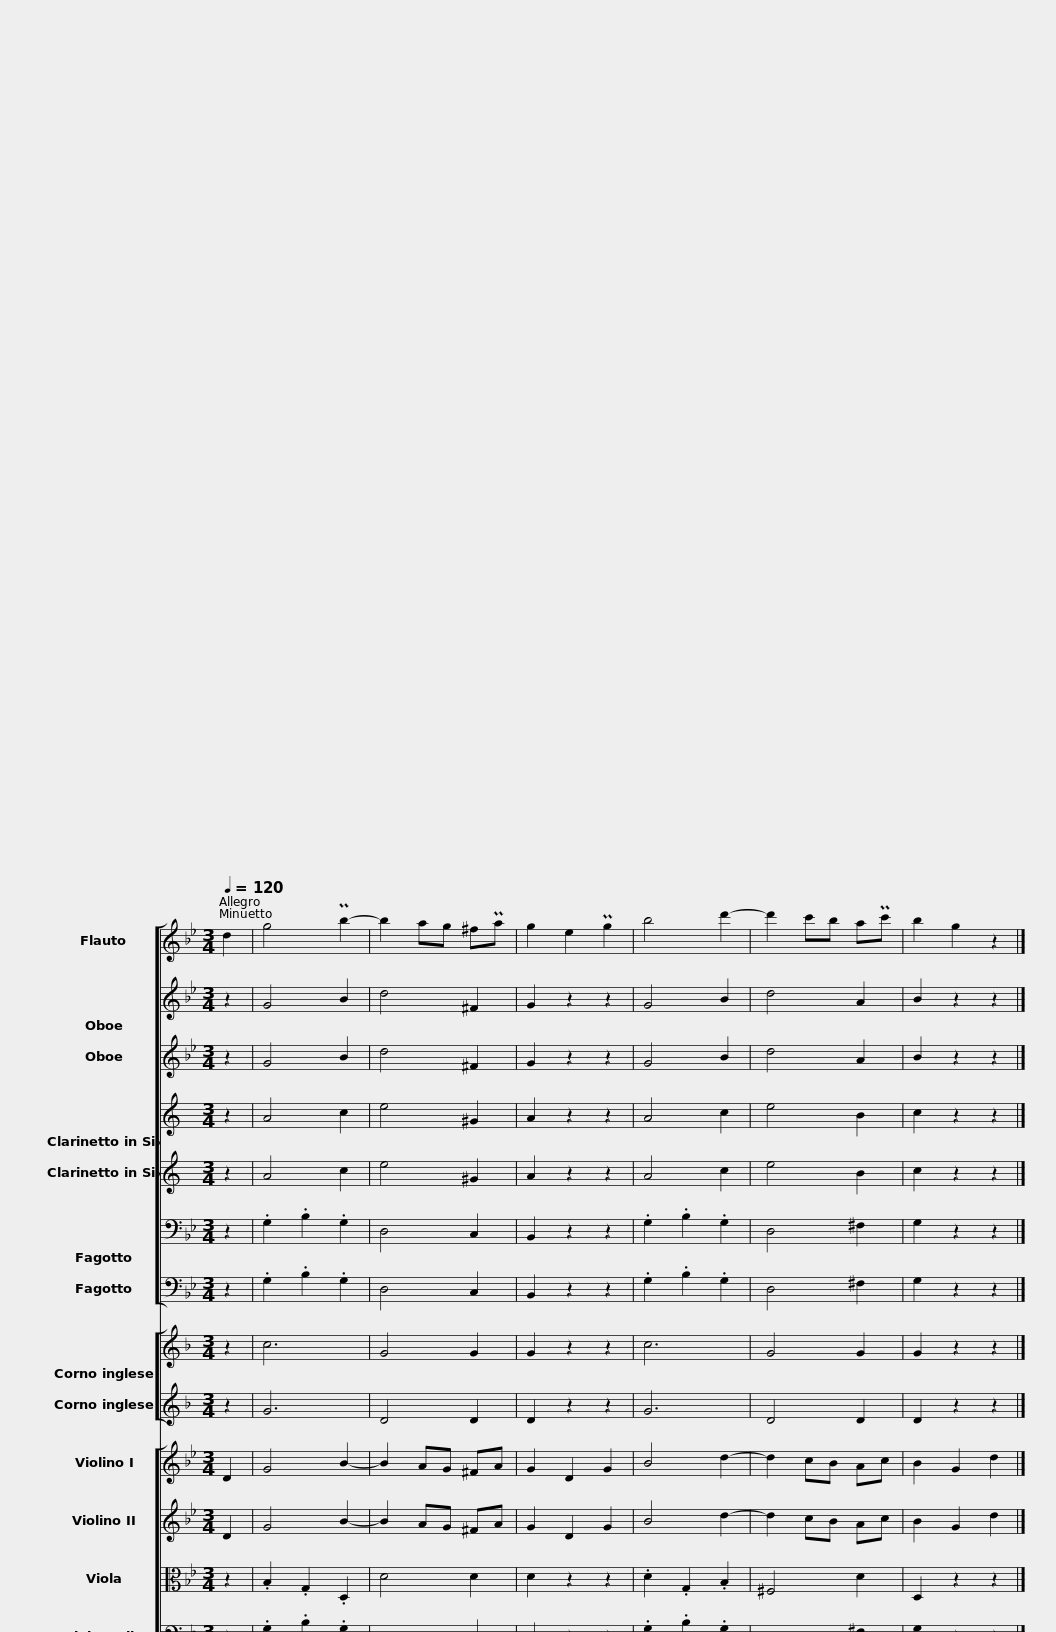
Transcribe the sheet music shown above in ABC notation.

X:1
%%score [ 1 2 3 4 5 6 7 ] [ 8 9 ] [ 10 11 12 13 ]
L:1/8
Q:1/4=120
M:3/4
I:linebreak $
K:Bb
V:1 treble
V:2 treble
V:3 treble
V:4 treble transpose=-2
V:5 treble transpose=-2
V:6 bass
V:7 bass
V:8 treble transpose=-7
V:9 treble transpose=-7
V:10 treble
V:11 treble
V:12 alto
V:13 bass
V:1
 d2 | g4 Pb2- | b2 ag ^fPa | g2 e2 Pg2 | b4 d'2- | %5
 d'2 c'b aPc' | b2 g2 z2 |] %7
V:2
 z2 | G4 B2 | d4 ^F2 | G2 z2 z2 | G4 B2 | %5
 d4 A2 | B2 z2 z2 |] %7
V:3
 z2 | G4 B2 | d4 ^F2 | G2 z2 z2 | G4 B2 | %5
 d4 A2 | B2 z2 z2 |] %7
V:4
[K:C] z2 | A4 c2 | e4 ^G2 | A2 z2 z2 | A4 c2 | %5
 e4 B2 | c2 z2 z2 |] %7
V:5
[K:C] z2 | A4 c2 | e4 ^G2 | A2 z2 z2 | A4 c2 | %5
 e4 B2 | c2 z2 z2 |] %7
V:6
 z2 | .G,2 .B,2 .G,2 | D,4 C,2 | B,,2 z2 z2 | .G,2 .B,2 .G,2 | %5
 D,4 ^F,2 | G,2 z2 z2 |] %7
V:7
 z2 | .G,2 .B,2 .G,2 | D,4 C,2 | B,,2 z2 z2 | .G,2 .B,2 .G,2 | %5
 D,4 ^F,2 | G,2 z2 z2 |] %7
V:8
[K:F] z2 | c6 | G4 G2 | G2 z2 z2 | c6 | %5
 G4 G2 | G2 z2 z2 |] %7
V:9
[K:F] z2 | G6 | D4 D2 | D2 z2 z2 | G6 | %5
 D4 D2 | D2 z2 z2 |] %7
V:10
 D2 | G4 B2- | B2 AG ^FA | G2 D2 G2 | B4 d2- | %5
 d2 cB Ac | B2 G2 d2 |] %7
V:11
 D2 | G4 B2- | B2 AG ^FA | G2 D2 G2 | B4 d2- | %5
 d2 cB Ac | B2 G2 d2 |] %7
V:12
 z2 | .B,2 .G,2 .D,2 | D4 D2 | D2 z2 z2 | .D2 .G,2 .B,2 | %5
 ^F,4 D2 | D,2 z2 z2 |] %7
V:13
 z2 | .G,2 .B,2 .G,2 | D,4 C,2 | B,,2 z2 z2 | .G,2 .B,2 .G,2 | %5
 D,4 ^F,2 | G,2 z2 z2 |] %7
